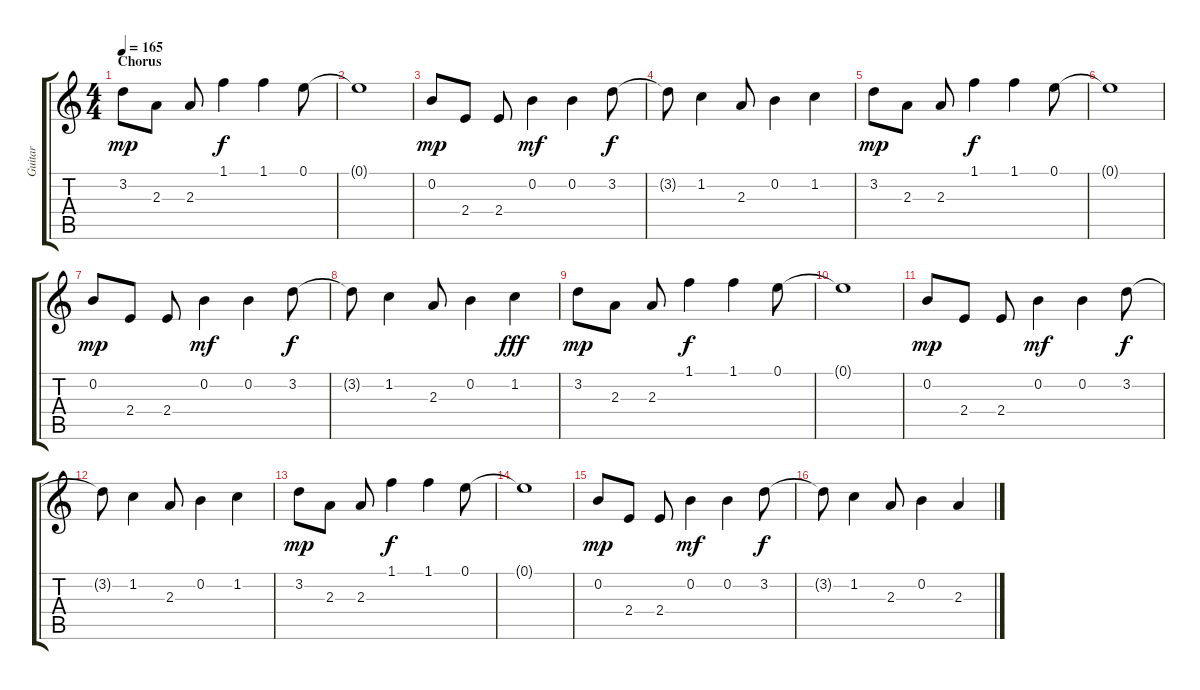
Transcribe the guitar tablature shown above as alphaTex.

\track ("Guitar" "Guitar") {instrument acousticguitarsteel}
\staff {score tabs}
\tuning (E4 B3 G3 D3 A2 E2) {hide}
\ts (4 4)
\section ("" "Chorus")
\tempo 165
\clef g2
\ks c
3.2.8{dy mp} 2.3.8 2.3.8 1.1.4{dy f} 1.1.4 0.1.8 |
0.1{t}.1 |
0.2.8{dy mp} 2.4.8 2.4.8 0.2.4{dy mf} 0.2.4 3.2.8{dy f} |
3.2{t}.8 1.2.4 2.3.8 0.2.4 1.2.4 |
3.2.8{dy mp} 2.3.8 2.3.8 1.1.4{dy f} 1.1.4 0.1.8 |
0.1{t}.1 |
0.2.8{dy mp} 2.4.8 2.4.8 0.2.4{dy mf} 0.2.4 3.2.8{dy f} |
3.2{t}.8 1.2.4 2.3.8 0.2.4 1.2.4{dy fff} |
3.2.8{dy mp} 2.3.8 2.3.8 1.1.4{dy f} 1.1.4 0.1.8 |
0.1{t}.1 |
0.2.8{dy mp} 2.4.8 2.4.8 0.2.4{dy mf} 0.2.4 3.2.8{dy f} |
3.2{t}.8 1.2.4 2.3.8 0.2.4 1.2.4 |
3.2.8{dy mp} 2.3.8 2.3.8 1.1.4{dy f} 1.1.4 0.1.8 |
0.1{t}.1 |
0.2.8{dy mp} 2.4.8 2.4.8 0.2.4{dy mf} 0.2.4 3.2.8{dy f} |
3.2{t}.8 1.2.4 2.3.8 0.2.4 2.3.4
